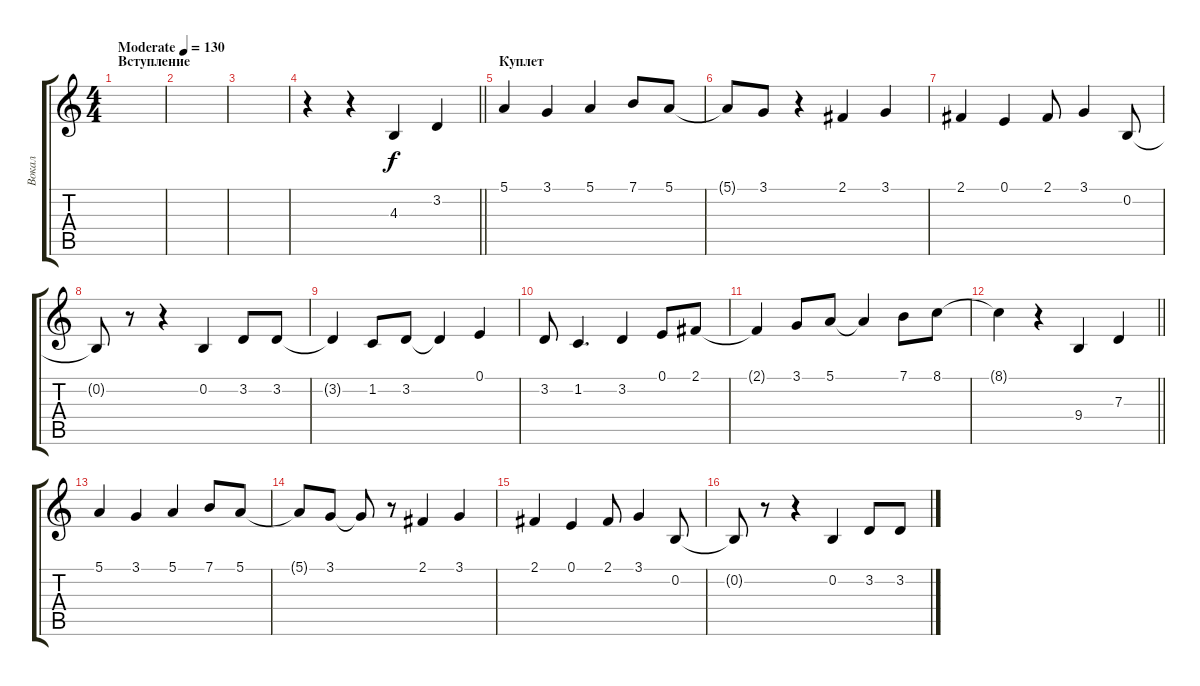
\track ("Вокал" "Вокал") {instrument flute}
\staff {score tabs}
\tuning (E4 B3 G3 D3 A2 E2) {hide}
\ts (4 4)
\section ("" "Вступление")
\tempo (130 "Moderate")
\clef g2
\ks c
|
|
|
\barLineRight lightlight
r.4 r.4 4.3.4 3.2.4 |
\section ("" "Куплет")
5.1.4 3.1.4 5.1.4 7.1.8 5.1.8 |
5.1{t}.8 3.1.8 r.4 2.1.4 3.1.4 |
2.1.4 0.1.4 2.1.8 3.1.4 0.2.8 |
0.2{t}.8 r.8 r.4 0.2.4 3.2.8 3.2.8 |
3.2{t}.4 1.2.8 3.2.8 3.2{t}.4 0.1.4 |
3.2.8 1.2.4{d} 3.2.4 0.1.8 2.1.8 |
2.1{t}.4 3.1.8 5.1.8 5.1{t}.4 7.1.8 8.1.8 |
\barLineRight lightlight
8.1{t}.4 r.4 9.4.4 7.3.4 |
\section ("" " ")
5.1.4 3.1.4 5.1.4 7.1.8 5.1.8 |
5.1{t}.8 3.1.8 3.1{t}.8 r.8 2.1.4 3.1.4 |
2.1.4 0.1.4 2.1.8 3.1.4 0.2.8 |
0.2{t}.8 r.8 r.4 0.2.4 3.2.8 3.2.8
